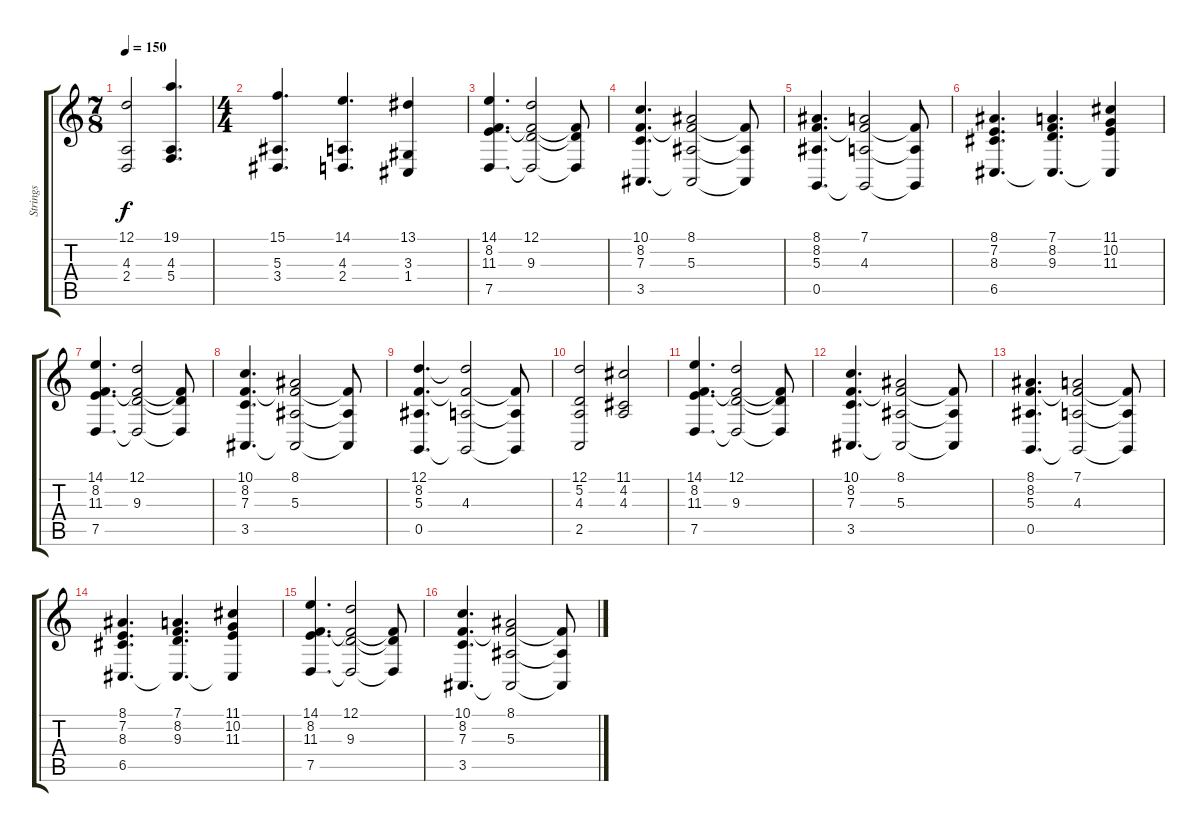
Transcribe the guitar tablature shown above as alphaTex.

\track ("Strings" "Strings") {instrument stringensemble1}
\staff {score tabs}
\tuning (D4 A3 F3 C3 G2 C2) {hide}
\ts (7 8)
\tempo 150
\clef g2
\ks c
(12.1 4.3 2.4).2{dy f} (19.1 4.3 5.4).4{d} |
\ts (4 4)
(15.1 5.3 3.4).4{d} (14.1 4.3 2.4).4{d} (13.1 3.3 1.4).4 |
(14.1 8.2 11.3 7.5).4{d} (12.1 8.2{t} 9.3 7.5{t}).2 (8.2{t} 9.3{t} 7.5{t}).8 |
(10.1 8.2 7.3 3.5).4{d} (8.1 8.2{t} 5.3 3.5{t}).2 (8.2{t} 5.3{t} 3.5{t}).8 |
(8.1 8.2 5.3 0.5).4{d} (7.1 8.2{t} 4.3 0.5{t}).2 (8.2{t} 4.3{t} 0.5{t}).8 |
(8.1 7.2 8.3 6.5).4{d} (7.1 8.2 9.3 6.5{t}).4{d} (11.1 10.2 11.3 6.5{t}).4 |
(14.1 8.2 11.3 7.5).4{d} (12.1 8.2{t} 9.3 7.5{t}).2 (8.2{t} 9.3{t} 7.5{t}).8 |
(10.1 8.2 7.3 3.5).4{d} (8.1 8.2{t} 5.3 3.5{t}).2 (8.2{t} 5.3{t} 3.5{t}).8 |
(12.1 8.2 5.3 0.5).4{d} (12.1{t} 8.2{t} 4.3 0.5{t}).2 (8.2{t} 4.3{t} 0.5{t}).8 |
(12.1 5.2 4.3 2.5).2 (11.1 4.2 4.3).2 |
(14.1 8.2 11.3 7.5).4{d} (12.1 8.2{t} 9.3 7.5{t}).2 (8.2{t} 9.3{t} 7.5{t}).8 |
(10.1 8.2 7.3 3.5).4{d} (8.1 8.2{t} 5.3 3.5{t}).2 (8.2{t} 5.3{t} 3.5{t}).8 |
(8.1 8.2 5.3 0.5).4{d} (7.1 8.2{t} 4.3 0.5{t}).2 (8.2{t} 4.3{t} 0.5{t}).8 |
(8.1 7.2 8.3 6.5).4{d} (7.1 8.2 9.3 6.5{t}).4{d} (11.1 10.2 11.3 6.5{t}).4 |
(14.1 8.2 11.3 7.5).4{d} (12.1 8.2{t} 9.3 7.5{t}).2 (8.2{t} 9.3{t} 7.5{t}).8 |
(10.1 8.2 7.3 3.5).4{d} (8.1 8.2{t} 5.3 3.5{t}).2 (8.2{t} 5.3{t} 3.5{t}).8
